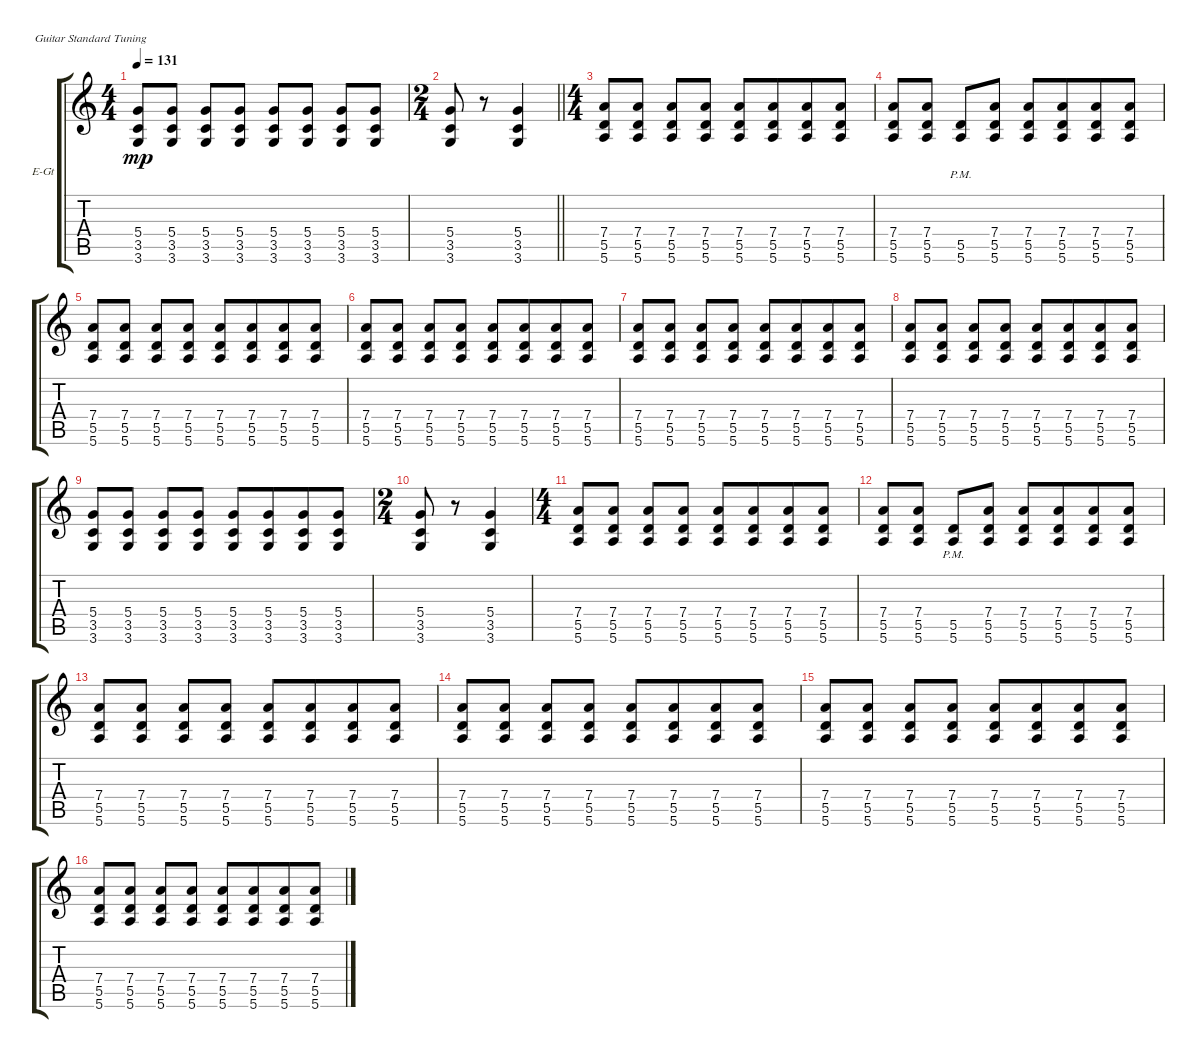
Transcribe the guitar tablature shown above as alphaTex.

\bracketExtendMode groupsimilarinstruments
\firstSystemTrackNameOrientation horizontal
\otherSystemsTrackNameOrientation horizontal
\track ("R Rhythm" "E-Gt") {instrument distortionguitar}
\staff {score tabs}
\tuning (E4 B3 G3 D3 A2 E2)
\ts (4 4)
\tempo 131
\clef g2
\ks c
(5.4 3.5 3.6).8{dy mp} (5.4 3.5 3.6).8 (5.4 3.5 3.6).8 (5.4 3.5 3.6).8 (5.4 3.5 3.6).8 (5.4 3.5 3.6).8 (5.4 3.5 3.6).8 (5.4 3.5 3.6).8 |
\ts (2 4)
\beaming (8 2 2)
\barLineRight lightlight
(5.4 3.5 3.6).8 r.8 (5.4 3.5 3.6).4 |
\ts (4 4)
\beaming (8 2 2 4)
(7.4 5.5 5.6).8 (7.4 5.5 5.6).8 (7.4 5.5 5.6).8 (7.4 5.5 5.6).8 (7.4 5.5 5.6).8 (7.4 5.5 5.6).8 (7.4 5.5 5.6).8 (7.4 5.5 5.6).8 |
(7.4 5.5 5.6).8 (7.4 5.5 5.6).8 (5.5{pm} 5.6{pm}).8 (7.4 5.5 5.6).8 (7.4 5.5 5.6).8 (7.4 5.5 5.6).8 (7.4 5.5 5.6).8 (7.4 5.5 5.6).8 |
(7.4 5.5 5.6).8 (7.4 5.5 5.6).8 (7.4 5.5 5.6).8 (7.4 5.5 5.6).8 (7.4 5.5 5.6).8 (7.4 5.5 5.6).8 (7.4 5.5 5.6).8 (7.4 5.5 5.6).8 |
(7.4 5.5 5.6).8 (7.4 5.5 5.6).8 (7.4 5.5 5.6).8 (7.4 5.5 5.6).8 (7.4 5.5 5.6).8 (7.4 5.5 5.6).8 (7.4 5.5 5.6).8 (7.4 5.5 5.6).8 |
(7.4 5.5 5.6).8 (7.4 5.5 5.6).8 (7.4 5.5 5.6).8 (7.4 5.5 5.6).8 (7.4 5.5 5.6).8 (7.4 5.5 5.6).8 (7.4 5.5 5.6).8 (7.4 5.5 5.6).8 |
(7.4 5.5 5.6).8 (7.4 5.5 5.6).8 (7.4 5.5 5.6).8 (7.4 5.5 5.6).8 (7.4 5.5 5.6).8 (7.4 5.5 5.6).8 (7.4 5.5 5.6).8 (7.4 5.5 5.6).8 |
(5.4 3.5 3.6).8 (5.4 3.5 3.6).8 (5.4 3.5 3.6).8 (5.4 3.5 3.6).8 (5.4 3.5 3.6).8 (5.4 3.5 3.6).8 (5.4 3.5 3.6).8 (5.4 3.5 3.6).8 |
\ts (2 4)
\beaming (8 2 2)
(5.4 3.5 3.6).8 r.8 (5.4 3.5 3.6).4 |
\ts (4 4)
\beaming (8 2 2 4)
(7.4 5.5 5.6).8 (7.4 5.5 5.6).8 (7.4 5.5 5.6).8 (7.4 5.5 5.6).8 (7.4 5.5 5.6).8 (7.4 5.5 5.6).8 (7.4 5.5 5.6).8 (7.4 5.5 5.6).8 |
(7.4 5.5 5.6).8 (7.4 5.5 5.6).8 (5.5{pm} 5.6{pm}).8 (7.4 5.5 5.6).8 (7.4 5.5 5.6).8 (7.4 5.5 5.6).8 (7.4 5.5 5.6).8 (7.4 5.5 5.6).8 |
(7.4 5.5 5.6).8 (7.4 5.5 5.6).8 (7.4 5.5 5.6).8 (7.4 5.5 5.6).8 (7.4 5.5 5.6).8 (7.4 5.5 5.6).8 (7.4 5.5 5.6).8 (7.4 5.5 5.6).8 |
(7.4 5.5 5.6).8 (7.4 5.5 5.6).8 (7.4 5.5 5.6).8 (7.4 5.5 5.6).8 (7.4 5.5 5.6).8 (7.4 5.5 5.6).8 (7.4 5.5 5.6).8 (7.4 5.5 5.6).8 |
(7.4 5.5 5.6).8 (7.4 5.5 5.6).8 (7.4 5.5 5.6).8 (7.4 5.5 5.6).8 (7.4 5.5 5.6).8 (7.4 5.5 5.6).8 (7.4 5.5 5.6).8 (7.4 5.5 5.6).8 |
(7.4 5.5 5.6).8 (7.4 5.5 5.6).8 (7.4 5.5 5.6).8 (7.4 5.5 5.6).8 (7.4 5.5 5.6).8 (7.4 5.5 5.6).8 (7.4 5.5 5.6).8 (7.4 5.5 5.6).8
